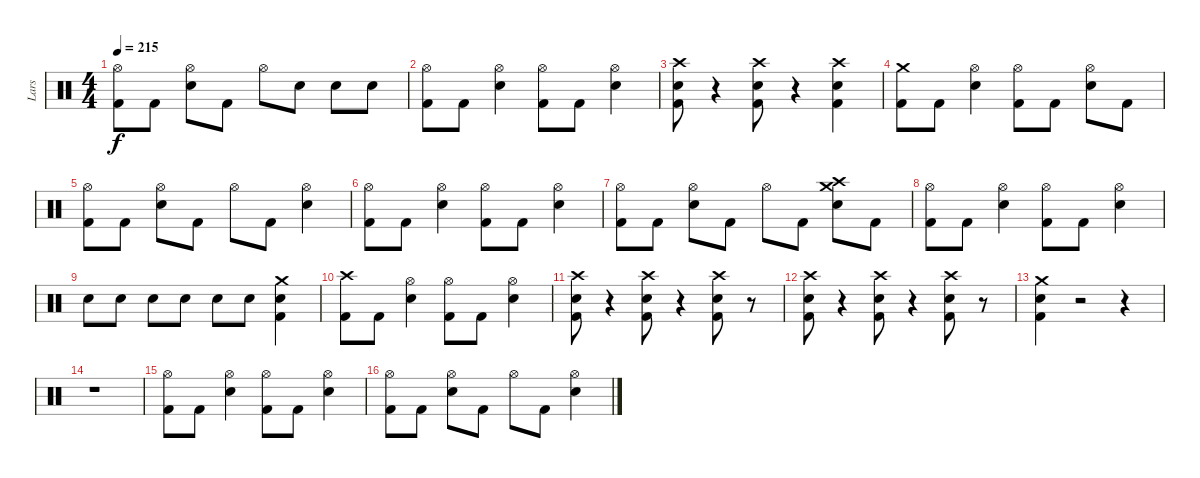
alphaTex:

\track ("Lars" "Lars") {instrument percussion}
\staff {score}
\articulation defaults
\ts (4 4)
\tempo 215
\clef neutral
\ks c
("Hi-Hat (open)" "Kick (hit) 2").8{dy f} "Kick (hit) 2".8 ("Hi-Hat (open)" "Snare (hit) 2").8 "Kick (hit) 2".8 "Hi-Hat (open)".8 "Electric Snare (hit)".8 "Electric Snare (hit)".8 "Electric Snare (hit)".8 |
("Hi-Hat (open)" "Kick (hit) 2").8 "Kick (hit) 2".8 ("Hi-Hat (open)" "Snare (hit) 2").4 ("Hi-Hat (open)" "Kick (hit) 2").8 "Kick (hit) 2".8 ("Hi-Hat (open)" "Snare (hit) 2").4 |
("Crash high (hit)" "Snare (hit) 2" "Kick (hit) 2").8{volume 14} r.4{volume 0} ("Crash high (hit)" "Snare (hit) 2" "Kick (hit) 2").8{volume 14} r.4{volume 0} ("Crash high (hit)" "Snare (hit) 2" "Kick (hit) 2").4{volume 14} |
("Crash medium (hit)" "Kick (hit) 2").8 "Kick (hit) 2".8 ("Hi-Hat (open)" "Snare (hit) 2").4 ("Hi-Hat (open)" "Kick (hit) 2").8 "Kick (hit) 2".8 ("Hi-Hat (open)" "Snare (hit) 2").8 "Kick (hit) 2".8 |
("Hi-Hat (open)" "Kick (hit) 2").8 "Kick (hit) 2".8 ("Hi-Hat (open)" "Snare (hit) 2").8 "Kick (hit) 2".8 "Hi-Hat (open)".8 "Kick (hit) 2".8 ("Hi-Hat (open)" "Snare (hit) 2").4 |
("Hi-Hat (open)" "Kick (hit) 2").8 "Kick (hit) 2".8 ("Hi-Hat (open)" "Snare (hit) 2").4 ("Hi-Hat (open)" "Kick (hit) 2").8 "Kick (hit) 2".8 ("Hi-Hat (open)" "Snare (hit) 2").4 |
("Hi-Hat (open)" "Kick (hit) 2").8 "Kick (hit) 2".8 ("Hi-Hat (open)" "Snare (hit) 2").8 "Kick (hit) 2".8 "Hi-Hat (open)".8 "Kick (hit) 2".8 ("Crash medium (hit)" "Crash high (hit)" "Snare (hit) 2").8 "Kick (hit) 2".8 |
("Hi-Hat (open)" "Kick (hit) 2").8 "Kick (hit) 2".8 ("Hi-Hat (open)" "Snare (hit) 2").4 ("Hi-Hat (open)" "Kick (hit) 2").8 "Kick (hit) 2".8 ("Hi-Hat (open)" "Snare (hit) 2").4 |
"Electric Snare (hit)".8 "Electric Snare (hit)".8 "Electric Snare (hit)".8 "Electric Snare (hit)".8 "Electric Snare (hit)".8 "Electric Snare (hit)".8 ("Crash medium (hit)" "Snare (hit) 2" "Kick (hit) 2").4 |
("Crash high (hit)" "Kick (hit) 2").8 "Kick (hit) 2".8 ("Hi-Hat (open)" "Snare (hit) 2").4 ("Hi-Hat (open)" "Kick (hit) 2").8 "Kick (hit) 2".8 ("Hi-Hat (open)" "Snare (hit) 2").4 |
("Crash high (hit)" "Snare (hit) 2" "Kick (hit) 2").8{volume 14} r.4{volume 0} ("Crash high (hit)" "Snare (hit) 2" "Kick (hit) 2").8{volume 14} r.4{volume 0} ("Crash high (hit)" "Snare (hit) 2" "Kick (hit) 2").8{volume 14} r.8{volume 0} |
("Crash high (hit)" "Snare (hit) 2" "Kick (hit) 2").8{volume 14} r.4{volume 0} ("Crash high (hit)" "Snare (hit) 2" "Kick (hit) 2").8{volume 14} r.4{volume 0} ("Crash high (hit)" "Snare (hit) 2" "Kick (hit) 2").8{volume 14} r.8{volume 0} |
("Crash medium (hit)" "Snare (hit) 2" "Kick (hit) 2").4{volume 14} r.2 r.4 |
r.1 |
("Hi-Hat (open)" "Kick (hit) 2").8 "Kick (hit) 2".8 ("Hi-Hat (open)" "Snare (hit) 2").4 ("Hi-Hat (open)" "Kick (hit) 2").8 "Kick (hit) 2".8 ("Hi-Hat (open)" "Snare (hit) 2").4 |
("Hi-Hat (open)" "Kick (hit) 2").8 "Kick (hit) 2".8 ("Hi-Hat (open)" "Snare (hit) 2").8 "Kick (hit) 2".8 "Hi-Hat (open)".8 "Kick (hit) 2".8 ("Hi-Hat (open)" "Snare (hit) 2").4
